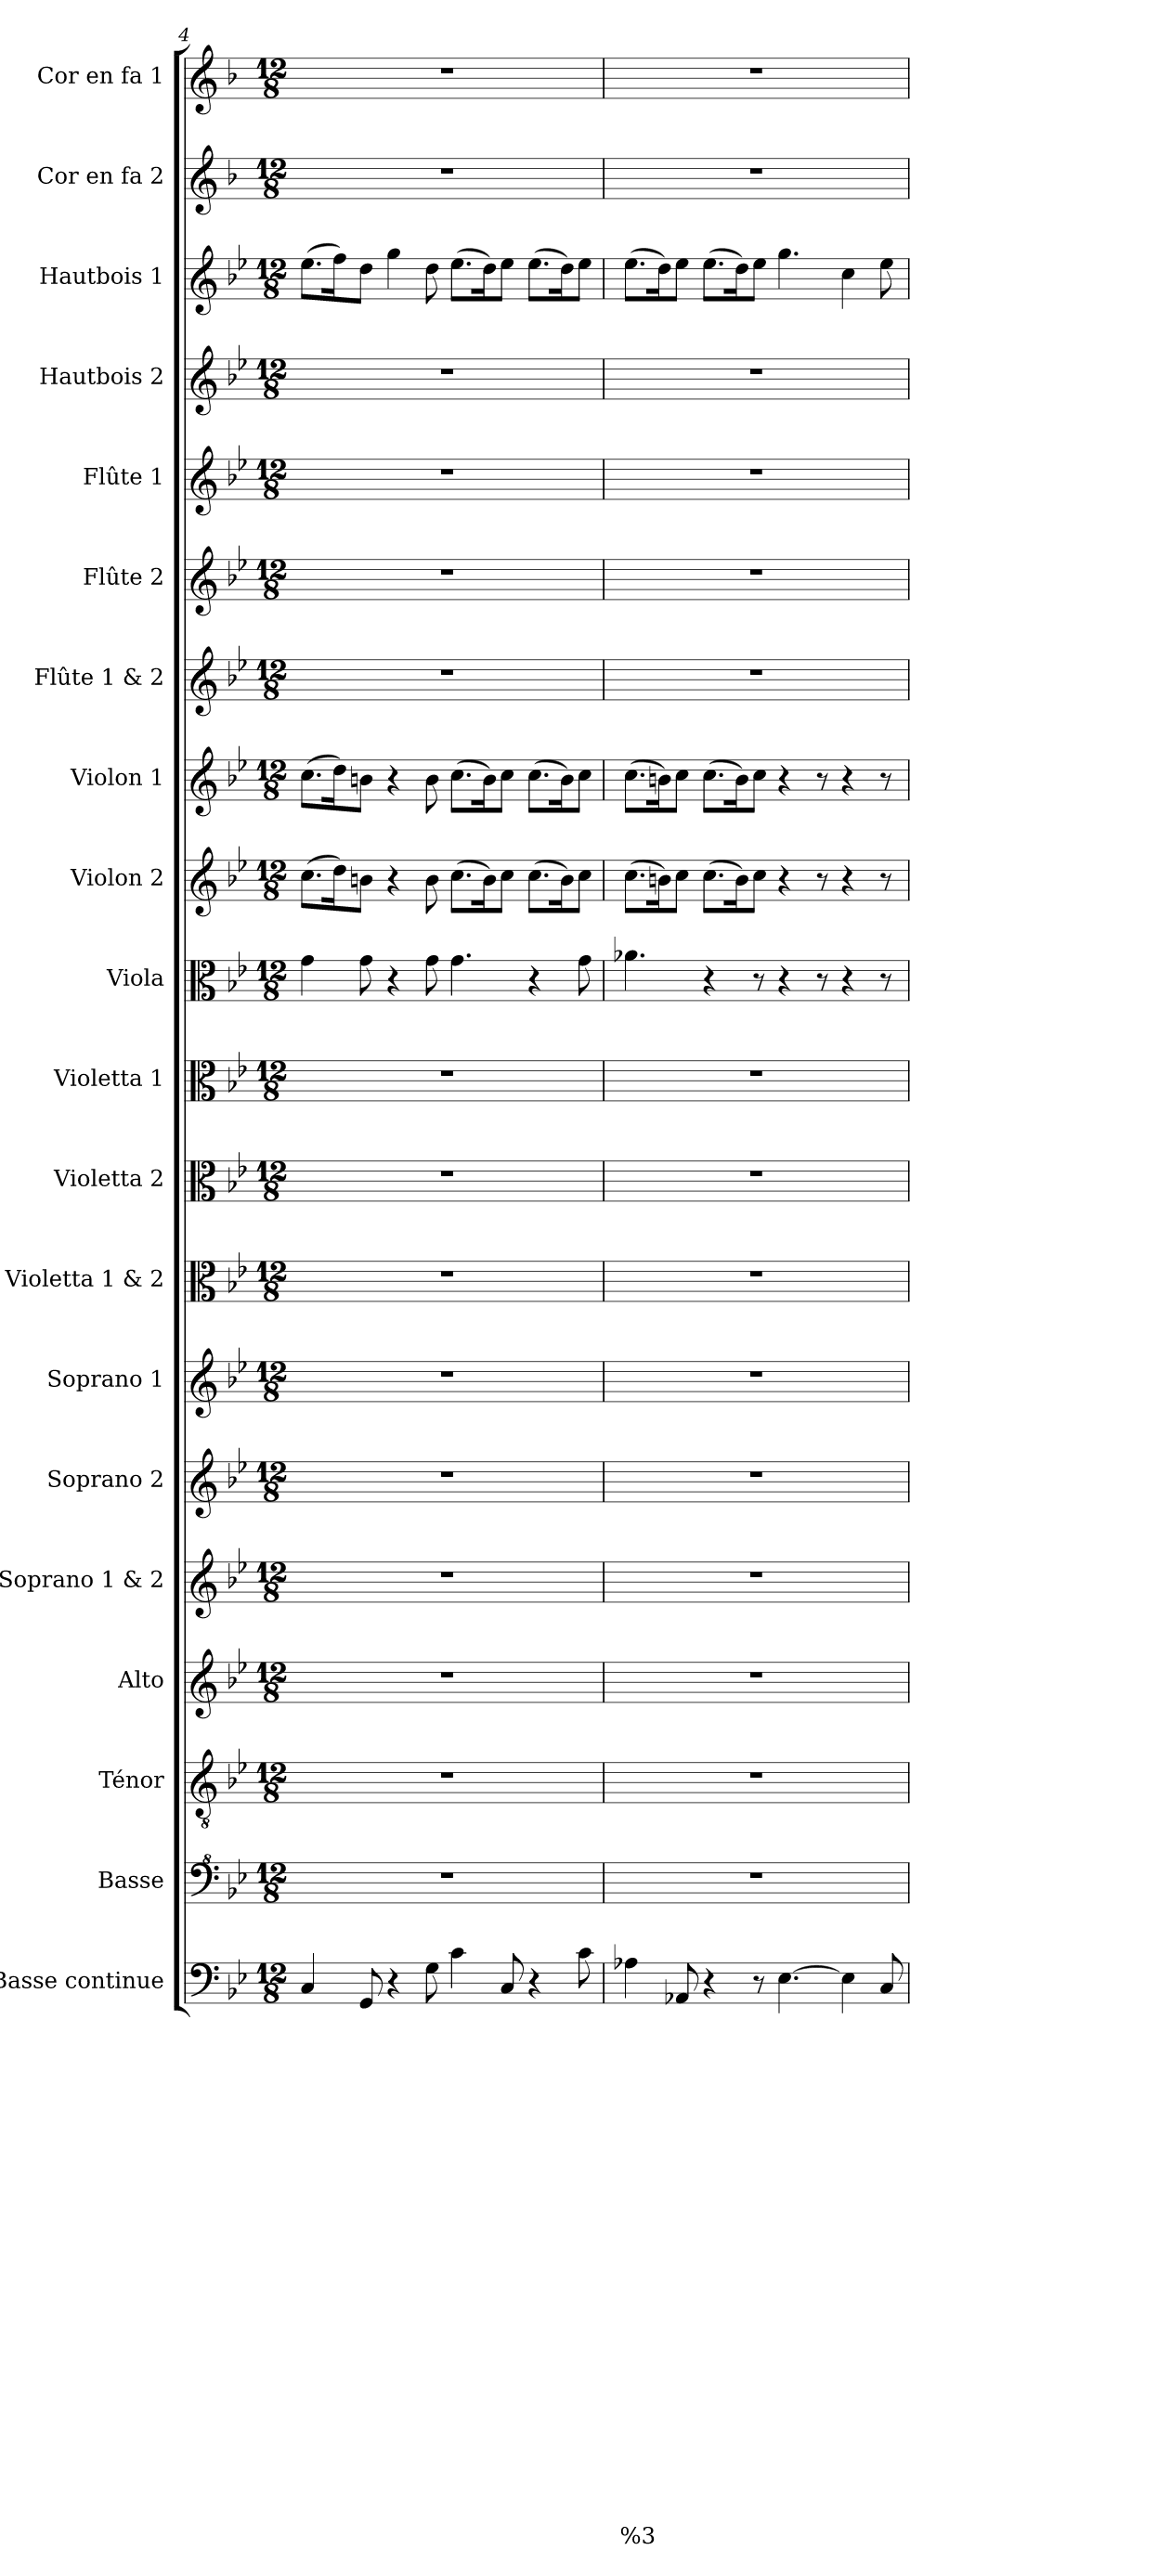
**kern	**text	**text	**text	**text	**text	**text	**text	**text	**text	**text	**text	**text	**text	**text	**text	**text	**text	**text	**text	**text	**text	**text	**text	**text	**kern	**kern	**kern	**kern	**kern	**kern	**kern	**kern	**kern	**kern	**kern	**kern	**kern	**kern	**kern	**kern	**kern	**kern	**kern
*part20	*part20	*part20	*part20	*part20	*part20	*part20	*part20	*part20	*part20	*part20	*part20	*part20	*part20	*part20	*part20	*part20	*part20	*part20	*part20	*part20	*part20	*part20	*part20	*part20	*part19	*part18	*part17	*part16	*part15	*part14	*part13	*part12	*part11	*part10	*part9	*part8	*part7	*part6	*part5	*part4	*part3	*part2	*part1
*staff20	*staff20	*staff20	*staff20	*staff20	*staff20	*staff20	*staff20	*staff20	*staff20	*staff20	*staff20	*staff20	*staff20	*staff20	*staff20	*staff20	*staff20	*staff20	*staff20	*staff20	*staff20	*staff20	*staff20	*staff20	*staff19	*staff18	*staff17	*staff16	*staff15	*staff14	*staff13	*staff12	*staff11	*staff10	*staff9	*staff8	*staff7	*staff6	*staff5	*staff4	*staff3	*staff2	*staff1
*I"Basse continue	*	*	*	*	*	*	*	*	*	*	*	*	*	*	*	*	*	*	*	*	*	*	*	*	*I"Basse	*I"Ténor	*I"Alto	*I"Soprano 1 & 2	*I"Soprano 2	*I"Soprano 1	*I"Violetta 1 & 2	*I"Violetta 2	*I"Violetta 1	*I"Viola	*I"Violon 2	*I"Violon 1	*I"Flûte 1 & 2	*I"Flûte 2	*I"Flûte 1	*I"Hautbois 2	*I"Hautbois 1	*I"Cor en fa 2	*I"Cor en fa 1
*I'BC	*	*	*	*	*	*	*	*	*	*	*	*	*	*	*	*	*	*	*	*	*	*	*	*	*I'Bas	*I'T	*I'A	*	*I'S 2	*I'S 1	*	*I'Vta 2	*I'Vta 1	*I'Vla	*I'Vln 2	*I'Vln 1	*	*I'Fl 2	*I'Fl 1	*I'Hb 2	*I'Hb 1	*I'Cor 2	*I'Cor 1
*clefF4	*	*	*	*	*	*	*	*	*	*	*	*	*	*	*	*	*	*	*	*	*	*	*	*	*clefF^4	*clefGv2	*clefG2	*clefG2	*clefG2	*clefG2	*clefC3	*clefC3	*clefC3	*clefC3	*clefG2	*clefG2	*clefG2	*clefG2	*clefG2	*clefG2	*clefG2	*clefG2	*clefG2
*ITrd7c12	*	*	*	*	*	*	*	*	*	*	*	*	*	*	*	*	*	*	*	*	*	*	*	*	*	*	*	*	*	*	*	*	*	*	*	*	*	*	*	*	*	*ITrd4c7	*ITrd4c7
*k[b-e-]	*	*	*	*	*	*	*	*	*	*	*	*	*	*	*	*	*	*	*	*	*	*	*	*	*k[b-e-]	*k[b-e-]	*k[b-e-]	*k[b-e-]	*k[b-e-]	*k[b-e-]	*k[b-e-]	*k[b-e-]	*k[b-e-]	*k[b-e-]	*k[b-e-]	*k[b-e-]	*k[b-e-]	*k[b-e-]	*k[b-e-]	*k[b-e-]	*k[b-e-]	*k[b-e-]	*k[b-e-]
*B-:	*	*	*	*	*	*	*	*	*	*	*	*	*	*	*	*	*	*	*	*	*	*	*	*	*B-:	*B-:	*B-:	*B-:	*B-:	*B-:	*B-:	*B-:	*B-:	*B-:	*B-:	*B-:	*B-:	*B-:	*B-:	*B-:	*B-:	*B-:	*B-:
*M12/8	*	*	*	*	*	*	*	*	*	*	*	*	*	*	*	*	*	*	*	*	*	*	*	*	*M12/8	*M12/8	*M12/8	*M12/8	*M12/8	*M12/8	*M12/8	*M12/8	*M12/8	*M12/8	*M12/8	*M12/8	*M12/8	*M12/8	*M12/8	*M12/8	*M12/8	*M12/8	*M12/8
=4	=4	=4	=4	=4	=4	=4	=4	=4	=4	=4	=4	=4	=4	=4	=4	=4	=4	=4	=4	=4	=4	=4	=4	=4	=4	=4	=4	=4	=4	=4	=4	=4	=4	=4	=4	=4	=4	=4	=4	=4	=4	=4	=4
4CC/	.	.	.	.	.	.	.	.	.	.	.	.	.	.	.	.	.	.	.	.	.	.	.	.	1.r	1.r	1.r	1.r	1.r	1.r	1.r	1.r	1.r	4g\	(>8.cc\L	(>8.cc\L	1.r	1.r	1.r	1.r	(>8.ee-\L	1.r	1.r
.	.	.	.	.	.	.	.	.	.	.	.	.	.	.	.	.	.	.	.	.	.	.	.	.	.	.	.	.	.	.	.	.	.	.	16dd\k)	16dd\k)	.	.	.	.	16ff\k)	.	.
8GGG/	.	.	.	.	.	.	.	.	.	.	.	.	.	.	.	.	.	.	.	.	.	.	.	.	.	.	.	.	.	.	.	.	.	8g\	8bn\J	8bn\J	.	.	.	.	8dd\J	.	.
4r	.	.	.	.	.	.	.	.	.	.	.	.	.	.	.	.	.	.	.	.	.	.	.	.	.	.	.	.	.	.	.	.	.	4r	4r	4r	.	.	.	.	4gg\	.	.
8GG\	.	.	.	.	.	.	.	.	.	.	.	.	.	.	.	.	.	.	.	.	.	.	.	.	.	.	.	.	.	.	.	.	.	8g\	8b\	8b\	.	.	.	.	8dd\	.	.
4C\	.	.	.	.	.	.	.	.	.	.	.	.	.	.	.	.	.	.	.	.	.	.	.	.	.	.	.	.	.	.	.	.	.	4.g\	(>8.cc\L	(>8.cc\L	.	.	.	.	(>8.ee-\L	.	.
.	.	.	.	.	.	.	.	.	.	.	.	.	.	.	.	.	.	.	.	.	.	.	.	.	.	.	.	.	.	.	.	.	.	.	16b\k)	16b\k)	.	.	.	.	16dd\k)	.	.
8CC/	.	.	.	.	.	.	.	.	.	.	.	.	.	.	.	.	.	.	.	.	.	.	.	.	.	.	.	.	.	.	.	.	.	.	8cc\J	8cc\J	.	.	.	.	8ee-\J	.	.
4r	.	.	.	.	.	.	.	.	.	.	.	.	.	.	.	.	.	.	.	.	.	.	.	.	.	.	.	.	.	.	.	.	.	4r	(>8.cc\L	(>8.cc\L	.	.	.	.	(>8.ee-\L	.	.
.	.	.	.	.	.	.	.	.	.	.	.	.	.	.	.	.	.	.	.	.	.	.	.	.	.	.	.	.	.	.	.	.	.	.	16b\k)	16b\k)	.	.	.	.	16dd\k)	.	.
8C\	.	.	.	.	.	.	.	.	.	.	.	.	.	.	.	.	.	.	.	.	.	.	.	.	.	.	.	.	.	.	.	.	.	8g\	8cc\J	8cc\J	.	.	.	.	8ee-\J	.	.
!!LO:LB:g=z
=5	=5	=5	=5	=5	=5	=5	=5	=5	=5	=5	=5	=5	=5	=5	=5	=5	=5	=5	=5	=5	=5	=5	=5	=5	=5	=5	=5	=5	=5	=5	=5	=5	=5	=5	=5	=5	=5	=5	=5	=5	=5	=5	=5
!	!	!	!	!	!	!	!	!	!	!	!	!	!	!	!	!	!	!	!	!	!	!	!	!LO:LY:b	!	!	!	!	!	!	!	!	!	!	!	!	!	!	!	!	!	!	!
4AA-X\	.	.	.	.	.	.	.	.	.	.	.	.	.	.	.	.	.	.	.	.	.	.	.	%3	1.r	1.r	1.r	1.r	1.r	1.r	1.r	1.r	1.r	4.a-X\	(>8.cc\L	(>8.cc\L	1.r	1.r	1.r	1.r	(>8.ee-\L	1.r	1.r
.	.	.	.	.	.	.	.	.	.	.	.	.	.	.	.	.	.	.	.	.	.	.	.	.	.	.	.	.	.	.	.	.	.	.	16bn\k)	16bn\k)	.	.	.	.	16dd\k)	.	.
8AAA-X/	.	.	.	.	.	.	.	.	.	.	.	.	.	.	.	.	.	.	.	.	.	.	.	.	.	.	.	.	.	.	.	.	.	.	8cc\J	8cc\J	.	.	.	.	8ee-\J	.	.
4r	.	.	.	.	.	.	.	.	.	.	.	.	.	.	.	.	.	.	.	.	.	.	.	.	.	.	.	.	.	.	.	.	.	4r	(>8.cc\L	(>8.cc\L	.	.	.	.	(>8.ee-\L	.	.
.	.	.	.	.	.	.	.	.	.	.	.	.	.	.	.	.	.	.	.	.	.	.	.	.	.	.	.	.	.	.	.	.	.	.	16b\k)	16b\k)	.	.	.	.	16dd\k)	.	.
8r	.	.	.	.	.	.	.	.	.	.	.	.	.	.	.	.	.	.	.	.	.	.	.	.	.	.	.	.	.	.	.	.	.	8r	8cc\J	8cc\J	.	.	.	.	8ee-\J	.	.
[4.EE-\	.	.	.	.	.	.	.	.	.	.	.	.	.	.	.	.	.	.	.	.	.	.	.	.	.	.	.	.	.	.	.	.	.	4r	4r	4r	.	.	.	.	4.gg\	.	.
.	.	.	.	.	.	.	.	.	.	.	.	.	.	.	.	.	.	.	.	.	.	.	.	.	.	.	.	.	.	.	.	.	.	8r	8r	8r	.	.	.	.	.	.	.
4EE-\]	.	.	.	.	.	.	.	.	.	.	.	.	.	.	.	.	.	.	.	.	.	.	.	.	.	.	.	.	.	.	.	.	.	4r	4r	4r	.	.	.	.	4cc\	.	.
8CC/	.	.	.	.	.	.	.	.	.	.	.	.	.	.	.	.	.	.	.	.	.	.	.	.	.	.	.	.	.	.	.	.	.	8r	8r	8r	.	.	.	.	8ee-\	.	.
=	=	=	=	=	=	=	=	=	=	=	=	=	=	=	=	=	=	=	=	=	=	=	=	=	=	=	=	=	=	=	=	=	=	=	=	=	=	=	=	=	=	=	=
*-	*-	*-	*-	*-	*-	*-	*-	*-	*-	*-	*-	*-	*-	*-	*-	*-	*-	*-	*-	*-	*-	*-	*-	*-	*-	*-	*-	*-	*-	*-	*-	*-	*-	*-	*-	*-	*-	*-	*-	*-	*-	*-	*-
